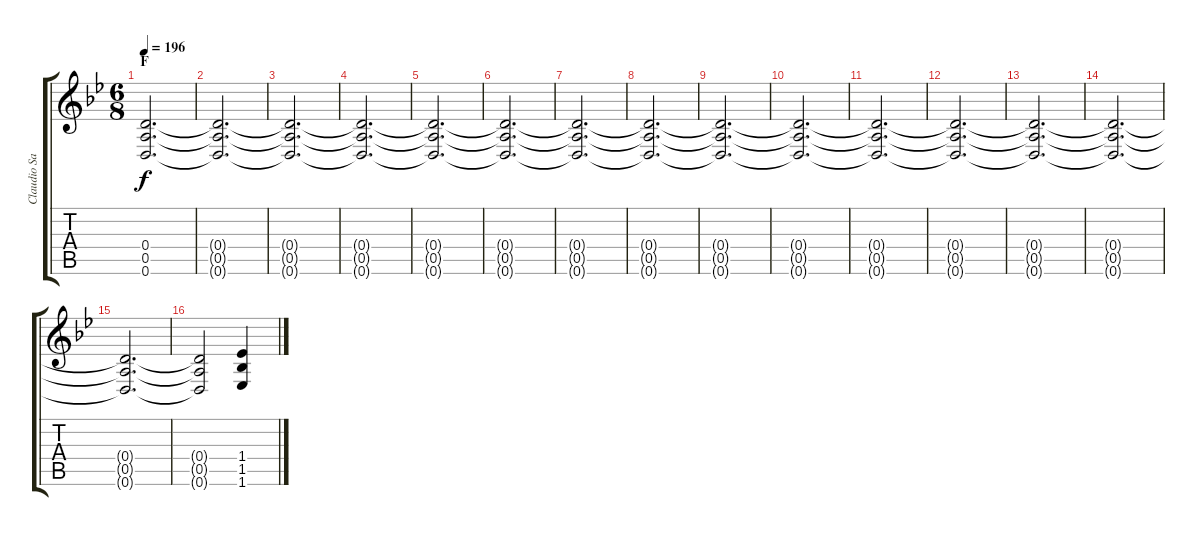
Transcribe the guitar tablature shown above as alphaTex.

\track ("Claudio Sanchez - Guitar" "Claudio Sa") {instrument distortionguitar}
\staff {score tabs}
\tuning (E4 B3 G3 D3 A2 D2) {hide}
\ts (6 8)
\section ("" "F")
\tempo 196
\clef g2
\ks bb
(0.4 0.5 0.6).2{d dy f} |
(0.4{t} 0.5{t} 0.6{t}).2{d} |
(0.4{t} 0.5{t} 0.6{t}).2{d} |
(0.4{t} 0.5{t} 0.6{t}).2{d} |
(0.4{t} 0.5{t} 0.6{t}).2{d} |
(0.4{t} 0.5{t} 0.6{t}).2{d} |
(0.4{t} 0.5{t} 0.6{t}).2{d} |
(0.4{t} 0.5{t} 0.6{t}).2{d} |
(0.4{t} 0.5{t} 0.6{t}).2{d} |
(0.4{t} 0.5{t} 0.6{t}).2{d} |
(0.4{t} 0.5{t} 0.6{t}).2{d} |
(0.4{t} 0.5{t} 0.6{t}).2{d} |
(0.4{t} 0.5{t} 0.6{t}).2{d} |
(0.4{t} 0.5{t} 0.6{t}).2{d} |
(0.4{t} 0.5{t} 0.6{t}).2{d} |
(0.4{t} 0.5{t} 0.6{t}).2 (1.4 1.5 1.6).4
